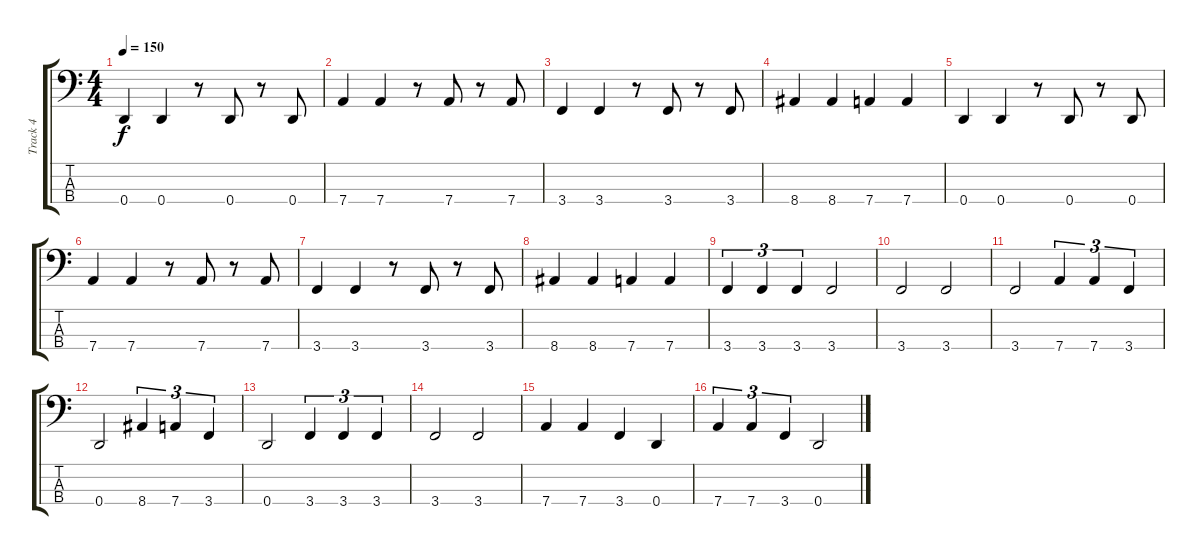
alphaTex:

\track ("Track 4" "Track 4") {instrument electricbassfinger}
\staff {score tabs}
\tuning (G2 D2 A1 D1) {hide}
\ts (4 4)
\tempo 150
\clef f4
\ks c
0.4.4{dy f} 0.4.4 r.8 0.4.8 r.8 0.4.8 |
7.4.4 7.4.4 r.8 7.4.8 r.8 7.4.8 |
3.4.4 3.4.4 r.8 3.4.8 r.8 3.4.8 |
8.4.4 8.4.4 7.4.4 7.4.4 |
0.4.4 0.4.4 r.8 0.4.8 r.8 0.4.8 |
7.4.4 7.4.4 r.8 7.4.8 r.8 7.4.8 |
3.4.4 3.4.4 r.8 3.4.8 r.8 3.4.8 |
8.4.4 8.4.4 7.4.4 7.4.4 |
3.4.4{tu (3 2)} 3.4.4{tu (3 2)} 3.4.4{tu (3 2)} 3.4.2 |
3.4.2 3.4.2 |
3.4.2 7.4.4{tu (3 2)} 7.4.4{tu (3 2)} 3.4.4{tu (3 2)} |
0.4.2 8.4.4{tu (3 2)} 7.4.4{tu (3 2)} 3.4.4{tu (3 2)} |
0.4.2 3.4.4{tu (3 2)} 3.4.4{tu (3 2)} 3.4.4{tu (3 2)} |
3.4.2 3.4.2 |
7.4.4 7.4.4 3.4.4 0.4.4 |
7.4.4{tu (3 2)} 7.4.4{tu (3 2)} 3.4.4{tu (3 2)} 0.4.2
